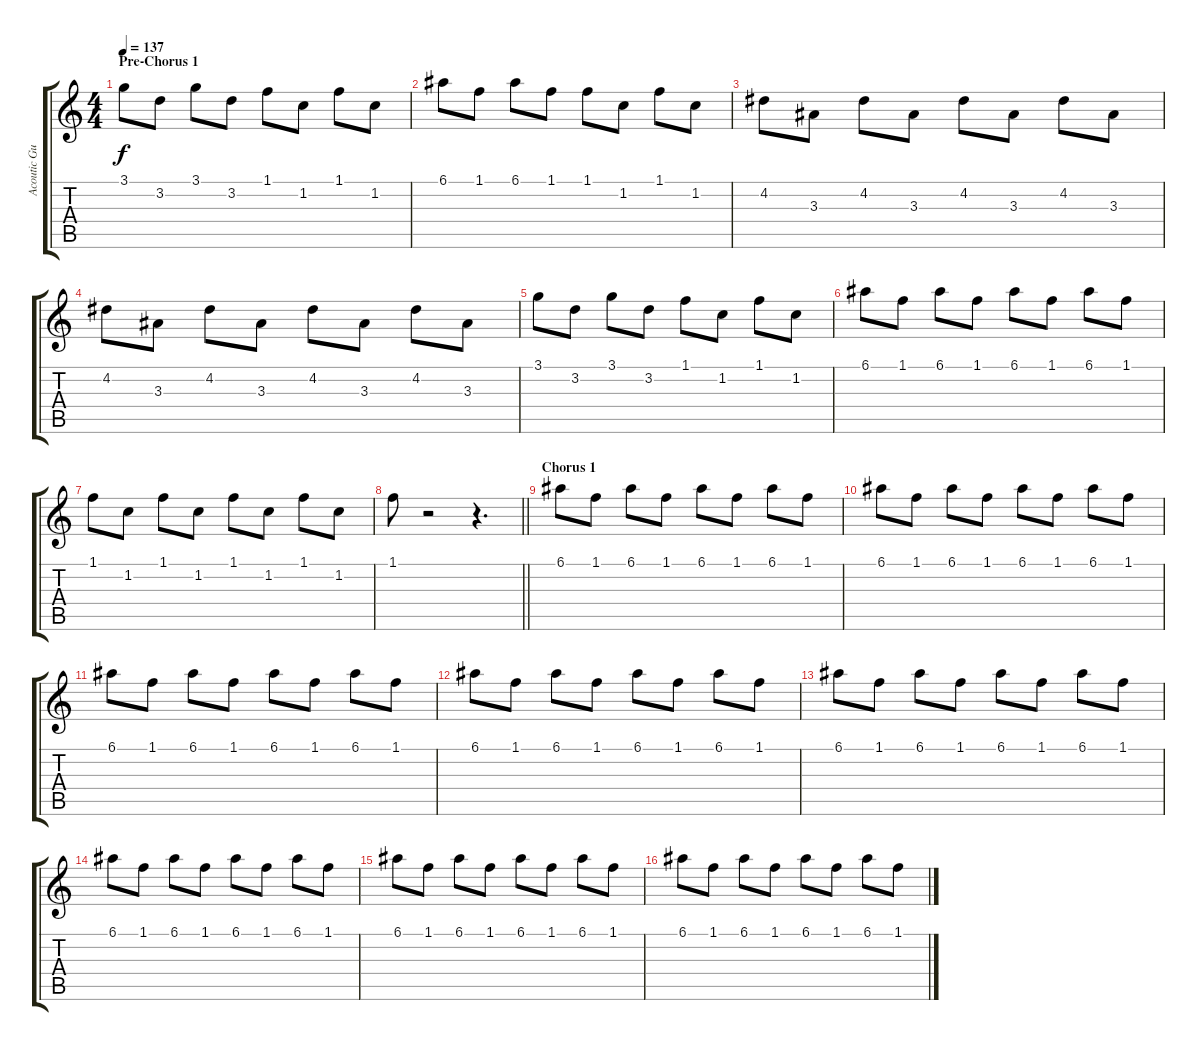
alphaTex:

\track ("Acoutic Guitar 2" "Acoutic Gu") {instrument acousticguitarsteel}
\staff {score tabs}
\tuning (E4 B3 G3 D3 A2 E2) {hide}
\ts (4 4)
\section ("" "Pre-Chorus 1")
\tempo 137
\clef g2
\ks c
3.1.8{dy f} 3.2.8 3.1.8 3.2.8 1.1.8 1.2.8 1.1.8 1.2.8 |
6.1.8 1.1.8 6.1.8 1.1.8 1.1.8 1.2.8 1.1.8 1.2.8 |
4.2.8 3.3.8 4.2.8 3.3.8 4.2.8 3.3.8 4.2.8 3.3.8 |
4.2.8 3.3.8 4.2.8 3.3.8 4.2.8 3.3.8 4.2.8 3.3.8 |
3.1.8 3.2.8 3.1.8 3.2.8 1.1.8 1.2.8 1.1.8 1.2.8 |
6.1.8 1.1.8 6.1.8 1.1.8 6.1.8 1.1.8 6.1.8 1.1.8 |
1.1.8 1.2.8 1.1.8 1.2.8 1.1.8 1.2.8 1.1.8 1.2.8 |
\barLineRight lightlight
1.1.8 r.2 r.4{d} |
\section ("" "Chorus 1")
6.1.8 1.1.8 6.1.8 1.1.8 6.1.8 1.1.8 6.1.8 1.1.8 |
6.1.8 1.1.8 6.1.8 1.1.8 6.1.8 1.1.8 6.1.8 1.1.8 |
6.1.8 1.1.8 6.1.8 1.1.8 6.1.8 1.1.8 6.1.8 1.1.8 |
6.1.8 1.1.8 6.1.8 1.1.8 6.1.8 1.1.8 6.1.8 1.1.8 |
6.1.8 1.1.8 6.1.8 1.1.8 6.1.8 1.1.8 6.1.8 1.1.8 |
6.1.8 1.1.8 6.1.8 1.1.8 6.1.8 1.1.8 6.1.8 1.1.8 |
6.1.8 1.1.8 6.1.8 1.1.8 6.1.8 1.1.8 6.1.8 1.1.8 |
6.1.8 1.1.8 6.1.8 1.1.8 6.1.8 1.1.8 6.1.8 1.1.8
